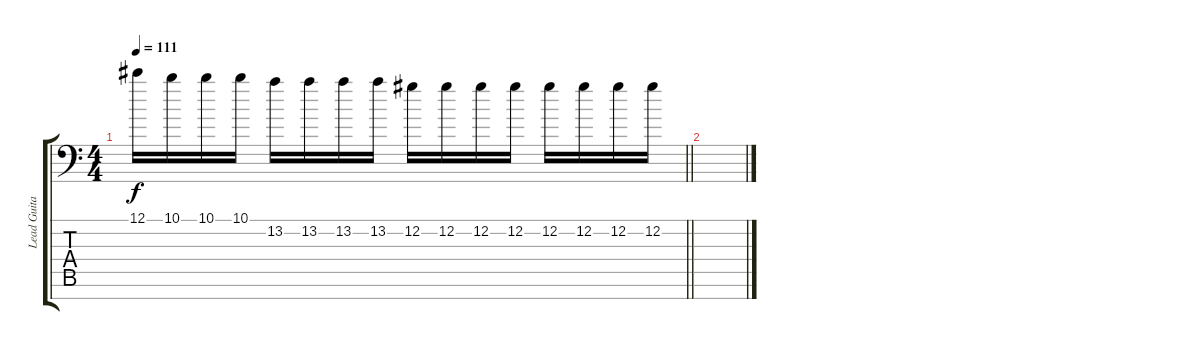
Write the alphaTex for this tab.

\track ("Lead Guitar" "Lead Guita") {instrument distortionguitar}
\staff {score tabs}
\tuning (Db4 Ab3 Eb3 Db3 Ab2 Eb2 Gb1) {hide}
\ts (4 4)
\tempo 111
\clef f4
\barLineRight lightlight
\ks c
12.1.16{dy f} 10.1.16 10.1.16 10.1.16 13.2.16 13.2.16 13.2.16 13.2.16 12.2.16 12.2.16 12.2.16 12.2.16 12.2.16 12.2.16 12.2.16 12.2.16 |
\section ("" "")
